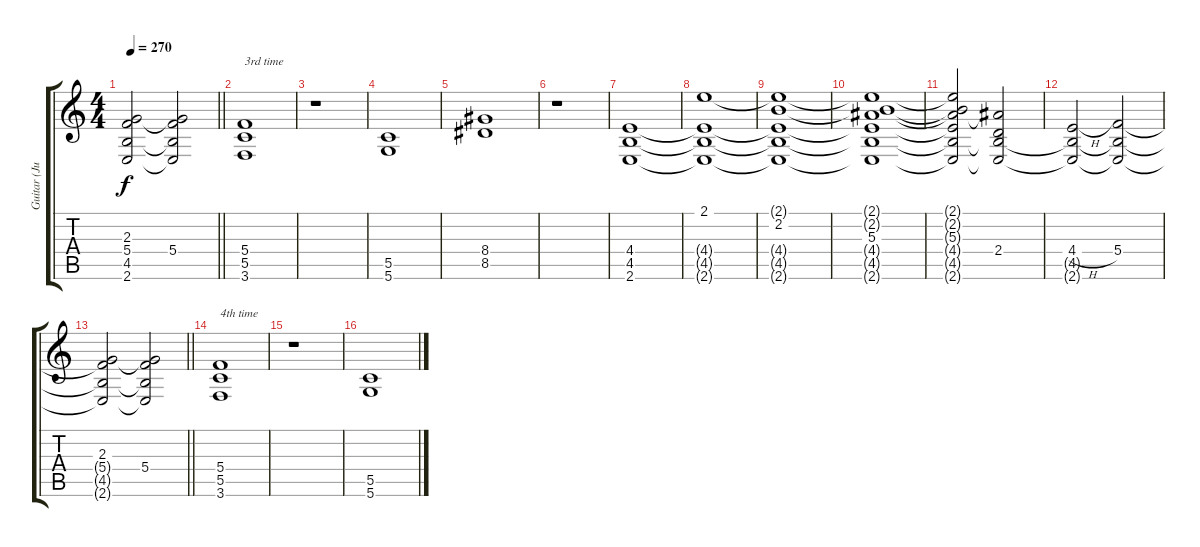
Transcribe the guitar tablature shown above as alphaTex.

\track ("Guitar (Juha)" "Guitar (Ju") {instrument distortionguitar}
\staff {score tabs}
\tuning (D4 A3 F3 C3 G2 D2) {hide}
\ts (4 4)
\tempo 270
\clef g2
\barLineRight lightlight
\ks c
(2.3 5.4{t} 4.5{t} 2.6{t}).2{dy f} (2.3{t} 5.4 4.5{t} 2.6{t}).2 |
(5.4 5.5 3.6).1{txt "3rd time"} |
r.1 |
(5.5 5.6).1 |
(8.4 8.5).1 |
r.1 |
(4.4 4.5 2.6).1 |
(2.1 4.4{t} 4.5{t} 2.6{t}).1 |
(2.1{t} 2.2 4.4{t} 4.5{t} 2.6{t}).1 |
(2.1{t} 2.2{t} 5.3 4.4{t} 4.5{t} 2.6{t}).1 |
(2.1{t} 2.2{t} 5.3{t} 4.4{t} 4.5{t} 2.6{t}).2 (5.3{t} 2.4 4.5{t} 2.6{t}).2 |
(4.4{h} 4.5{t} 2.6{t}).2 (5.4 4.5{t} 2.6{t}).2 |
\barLineRight lightlight
(2.3 5.4{t} 4.5{t} 2.6{t}).2 (2.3{t} 5.4 4.5{t} 2.6{t}).2 |
(5.4 5.5 3.6).1{txt "4th time"} |
r.1 |
(5.5 5.6).1
